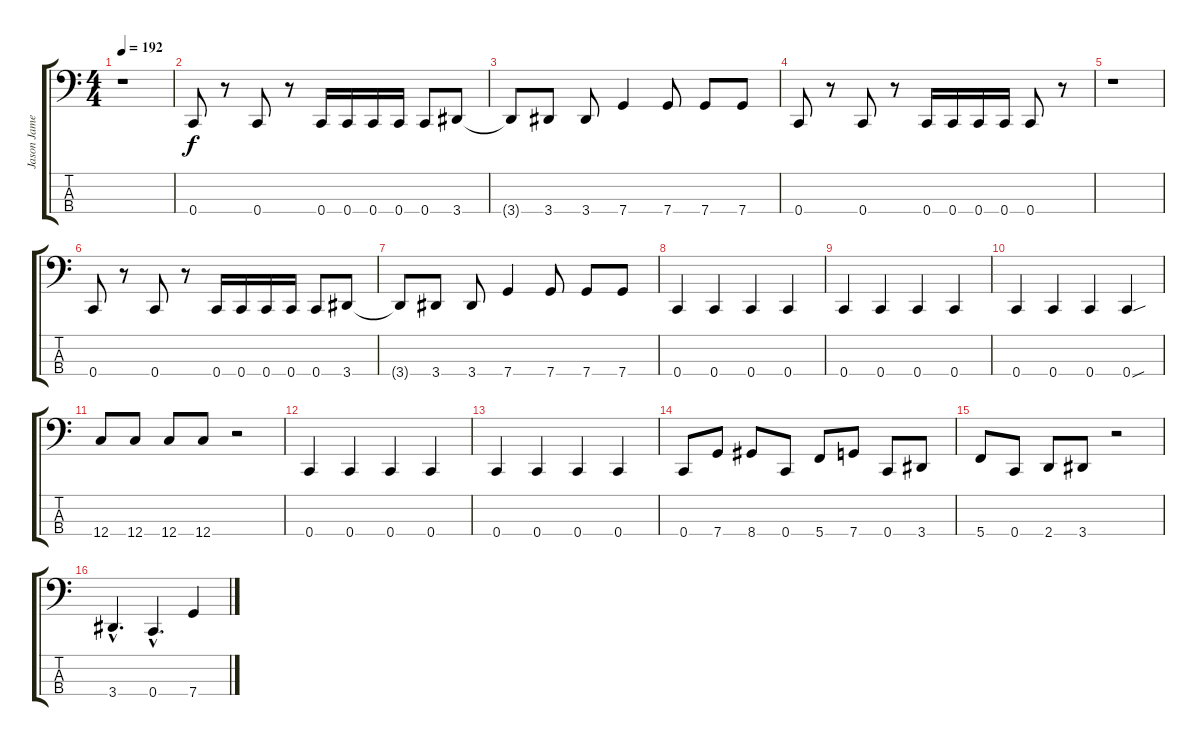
\track ("Jason James (Bass + Vocals)" "Jason Jame") {instrument electricbasspick}
\staff {score tabs}
\tuning (F2 C2 G1 C1) {hide}
\ts (4 4)
\tempo 192
\clef f4
\ks c
r.1{dy f} |
0.4.8 r.8 0.4.8 r.8 0.4.16 0.4.16 0.4.16 0.4.16 0.4.8 3.4.8 |
3.4{t}.8 3.4.8 3.4.8 7.4.4 7.4.8 7.4.8 7.4.8 |
0.4.8 r.8 0.4.8 r.8 0.4.16 0.4.16 0.4.16 0.4.16 0.4.8 r.8 |
r.1 |
0.4.8 r.8 0.4.8 r.8 0.4.16 0.4.16 0.4.16 0.4.16 0.4.8 3.4.8 |
3.4{t}.8 3.4.8 3.4.8 7.4.4 7.4.8 7.4.8 7.4.8 |
0.4.4 0.4.4 0.4.4 0.4.4 |
0.4.4 0.4.4 0.4.4 0.4.4 |
0.4.4 0.4.4 0.4.4 0.4{sou}.4 |
12.4.8 12.4.8 12.4.8 12.4.8 r.2 |
0.4.4 0.4.4 0.4.4 0.4.4 |
0.4.4 0.4.4 0.4.4 0.4.4 |
0.4.8 7.4.8 8.4.8 0.4.8 5.4.8 7.4.8 0.4.8 3.4.8 |
5.4.8 0.4.8 2.4.8 3.4.8 r.2 |
3.4{hac}.4{d} 0.4{hac}.4{d} 7.4.4
